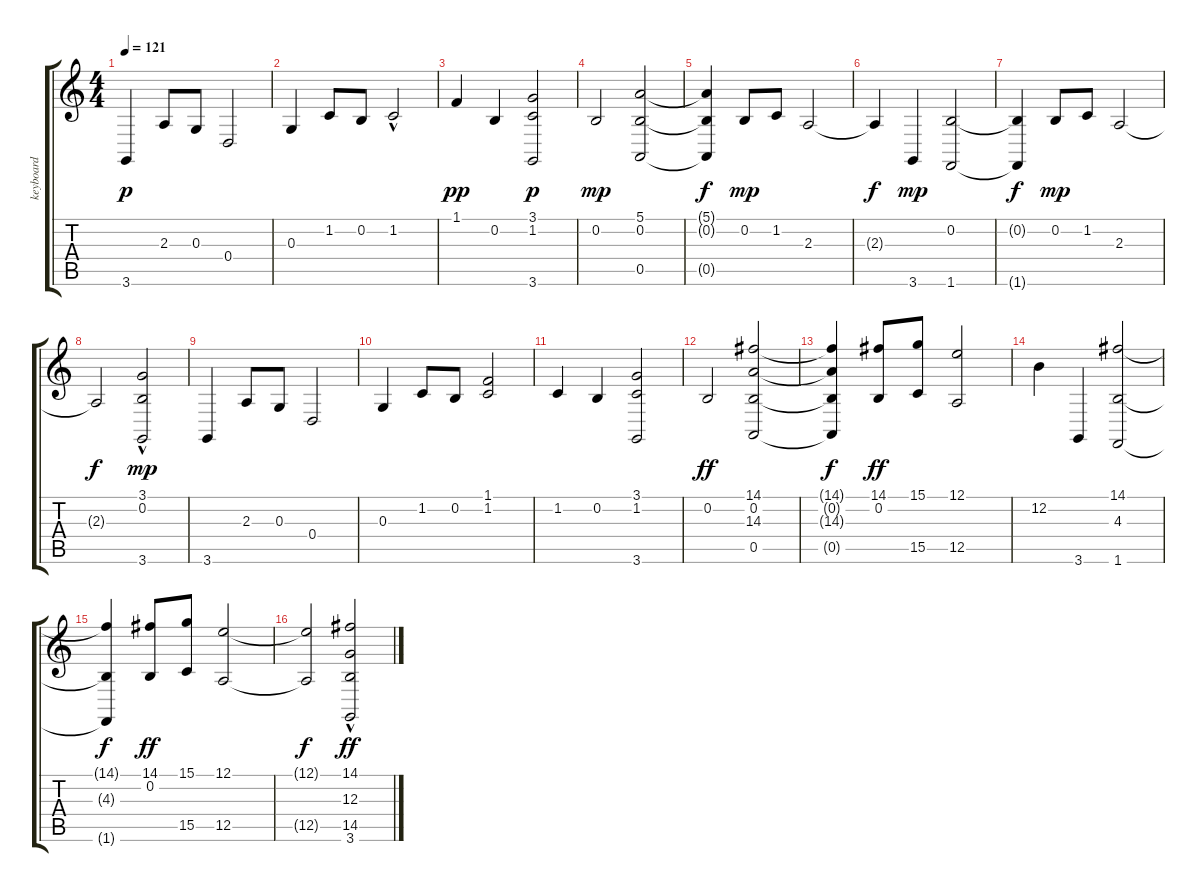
\track ("keyboard" "keyboard") {instrument stringensemble1}
\staff {score tabs}
\tuning (E4 B3 G3 D3 A2 E2) {hide}
\ts (4 4)
\tempo 121
\clef g2
\ks c
3.6.4{dy p} 2.3.8 0.3.8 0.4.2 |
0.3.4 1.2.8 0.2.8 1.2{hac}.2 |
1.1.4{dy pp} 0.2.4 (3.1 1.2 3.6).2{dy p} |
0.2.2{dy mp} (5.1 0.2 0.5).2 |
(5.1{t} 0.2{t} 0.5{t}).4{dy f} 0.2.8{dy mp} 1.2.8 2.3.2 |
2.3{t}.4{dy f} 3.6.4{dy mp} (0.2 1.6).2 |
(0.2{t} 1.6{t}).4{dy f} 0.2.8{dy mp} 1.2.8 2.3.2 |
2.3{t}.2{dy f} (3.1 0.2{hac} 3.6).2{dy mp} |
3.6.4 2.3.8 0.3.8 0.4.2 |
0.3.4 1.2.8 0.2.8 (1.1 1.2).2 |
1.2.4 0.2.4 (3.1 1.2 3.6).2 |
0.2.2{dy ff} (14.1 0.2 14.3 0.5).2 |
(14.1{t} 0.2{t} 14.3{t} 0.5{t}).4{dy f} (14.1 0.2).8{dy ff} (15.1 15.5).8 (12.1 12.5).2 |
12.2.4 3.6.4 (14.1 4.3 1.6).2 |
(14.1{t} 4.3{t} 1.6{t}).4{dy f} (14.1 0.2).8{dy ff} (15.1 15.5).8 (12.1 12.5).2 |
(12.1{t} 12.5{t}).2{dy f} (14.1{hac} 12.3 14.5{hac} 3.6).2{dy ff}
